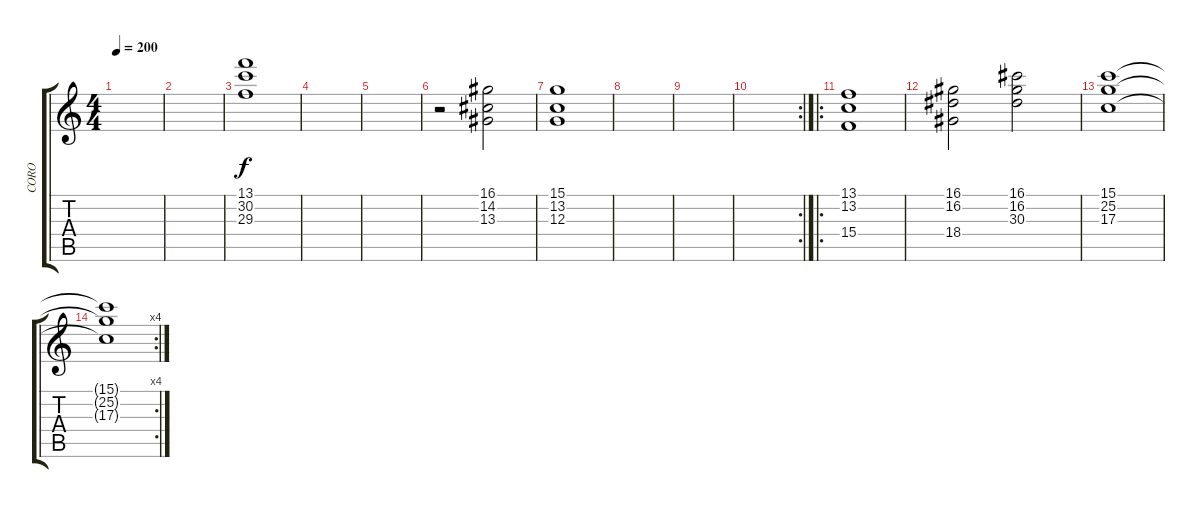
\track ("CORO" "CORO") {instrument voiceoohs}
\staff {score tabs}
\tuning (E4 B3 G3 D3 A2 E2) {hide}
\ts (4 4)
\tempo 200
\clef g2
\ks c
|
|
(13.1 30.2 29.3).1 |
|
|
r.2 (16.1 14.2 13.3).2 |
(15.1 13.2 12.3).1 |
|
|
\rc 2
|
\ro
(13.1 13.2 15.4).1 |
(16.1 16.2 18.4).2 (16.1 16.2 30.3).2 |
(15.1 25.2 17.3).1 |
\rc 4
(15.1{t} 25.2{t} 17.3{t}).1
